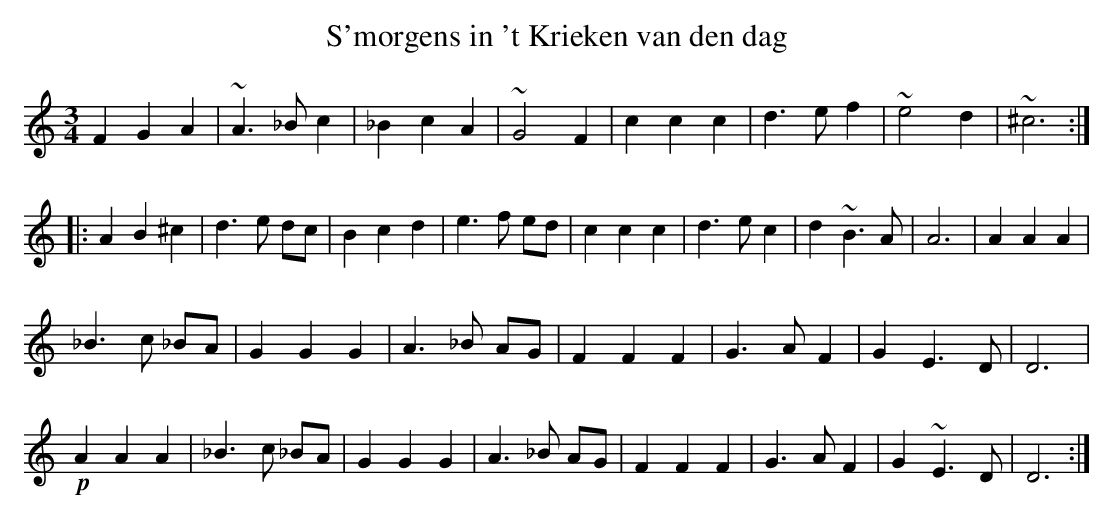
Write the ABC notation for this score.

X:1
T:S'morgens in 't Krieken van den dag
M:3/4
K:Ddor
F2G2A2|~A3_Bc2|_B2c2A2|~G4F2|c2c2c2|d3ef2|~e4d2|~^c6:|
|:A2B2^c2|d3e dc|B2c2d2|e3f ed|c2c2c2|d3ec2|d2~B3A|A6|A2A2A2|
_B3c _BA|G2G2G2|A3_B AG|F2F2F2|G3AF2|G2E3D|D6|
!p!A2A2A2|_B3c _BA|G2G2G2|A3_B AG|F2F2F2|G3AF2|G2~E3D|D6:|
